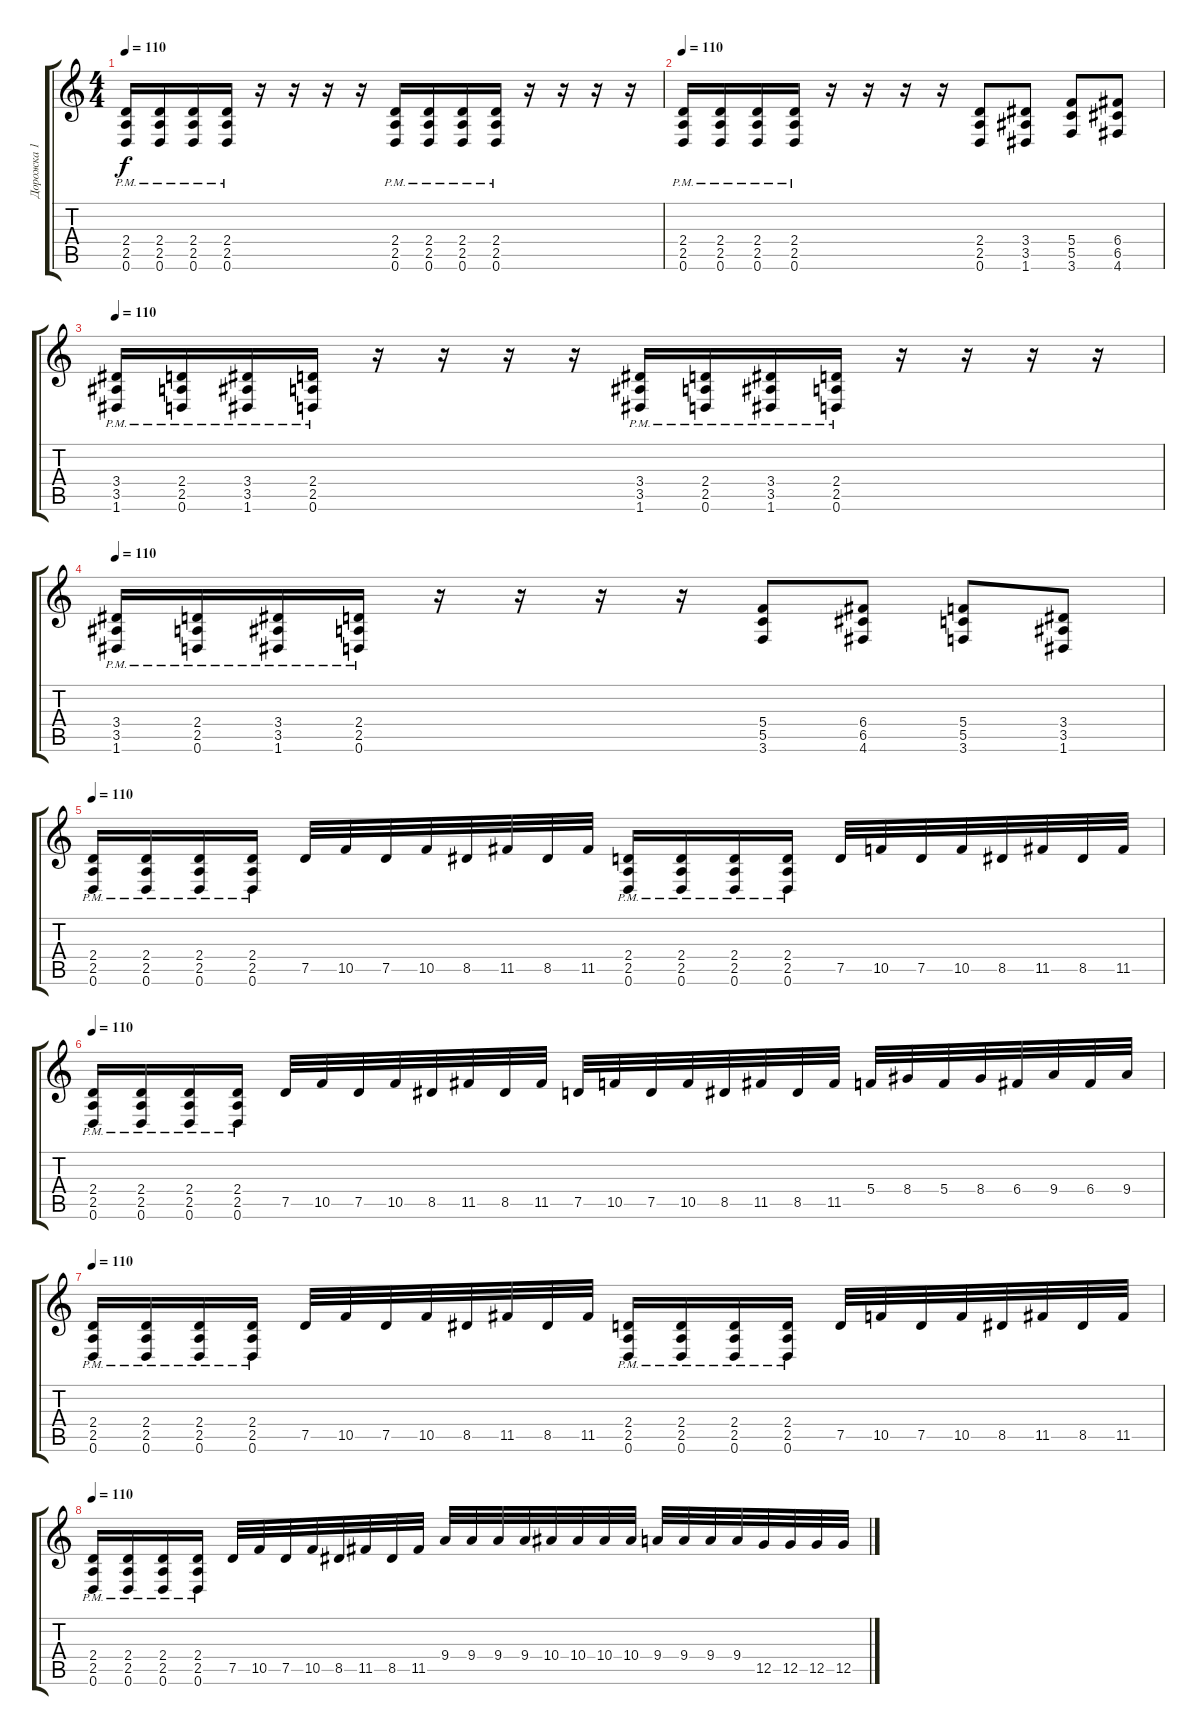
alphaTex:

\track ("Дорожка 1" "Дорожка 1") {instrument distortionguitar}
\staff {score tabs}
\tuning (D4 A3 F3 C3 G2 D2) {hide}
\ts (4 4)
\tempo 110
\clef g2
\ks c
(2.4{pm} 2.5{pm} 0.6{pm}).16{dy f} (2.4{pm} 2.5{pm} 0.6{pm}).16 (2.4{pm} 2.5{pm} 0.6{pm}).16 (2.4{pm} 2.5{pm} 0.6{pm}).16 r.16 r.16 r.16 r.16 (2.4{pm} 2.5{pm} 0.6{pm}).16 (2.4{pm} 2.5{pm} 0.6{pm}).16 (2.4{pm} 2.5{pm} 0.6{pm}).16 (2.4{pm} 2.5{pm} 0.6{pm}).16 r.16 r.16 r.16 r.16 |
\tempo 110
(2.4{pm} 2.5{pm} 0.6{pm}).16 (2.4{pm} 2.5{pm} 0.6{pm}).16 (2.4{pm} 2.5{pm} 0.6{pm}).16 (2.4{pm} 2.5{pm} 0.6{pm}).16 r.16 r.16 r.16 r.16 (2.4 2.5 0.6).8 (3.4 3.5 1.6).8 (5.4 5.5 3.6).8 (6.4 6.5 4.6).8 |
\tempo 110
(3.4{pm} 3.5{pm} 1.6{pm}).16 (2.4{pm} 2.5{pm} 0.6{pm}).16 (3.4{pm} 3.5{pm} 1.6{pm}).16 (2.4{pm} 2.5{pm} 0.6{pm}).16 r.16 r.16 r.16 r.16 (3.4{pm} 3.5{pm} 1.6{pm}).16 (2.4{pm} 2.5{pm} 0.6{pm}).16 (3.4{pm} 3.5{pm} 1.6{pm}).16 (2.4{pm} 2.5{pm} 0.6{pm}).16 r.16 r.16 r.16 r.16 |
\tempo 110
(3.4{pm} 3.5{pm} 1.6{pm}).16 (2.4{pm} 2.5{pm} 0.6{pm}).16 (3.4{pm} 3.5{pm} 1.6{pm}).16 (2.4{pm} 2.5{pm} 0.6{pm}).16 r.16 r.16 r.16 r.16 (5.4 5.5 3.6).8 (6.4 6.5 4.6).8 (5.4 5.5 3.6).8 (3.4 3.5 1.6).8 |
\tempo 110
(2.4{pm} 2.5{pm} 0.6{pm}).16 (2.4{pm} 2.5{pm} 0.6{pm}).16 (2.4{pm} 2.5{pm} 0.6{pm}).16 (2.4{pm} 2.5{pm} 0.6{pm}).16 7.5.32 10.5.32 7.5.32 10.5.32 8.5.32 11.5.32 8.5.32 11.5.32 (2.4{pm} 2.5{pm} 0.6{pm}).16 (2.4{pm} 2.5{pm} 0.6{pm}).16 (2.4{pm} 2.5{pm} 0.6{pm}).16 (2.4{pm} 2.5{pm} 0.6{pm}).16 7.5.32 10.5.32 7.5.32 10.5.32 8.5.32 11.5.32 8.5.32 11.5.32 |
\tempo 110
(2.4{pm} 2.5{pm} 0.6{pm}).16 (2.4{pm} 2.5{pm} 0.6{pm}).16 (2.4{pm} 2.5{pm} 0.6{pm}).16 (2.4{pm} 2.5{pm} 0.6{pm}).16 7.5.32 10.5.32 7.5.32 10.5.32 8.5.32 11.5.32 8.5.32 11.5.32 7.5.32 10.5.32 7.5.32 10.5.32 8.5.32 11.5.32 8.5.32 11.5.32 5.4.32 8.4.32 5.4.32 8.4.32 6.4.32 9.4.32 6.4.32 9.4.32 |
\tempo 110
(2.4{pm} 2.5{pm} 0.6{pm}).16 (2.4{pm} 2.5{pm} 0.6{pm}).16 (2.4{pm} 2.5{pm} 0.6{pm}).16 (2.4{pm} 2.5{pm} 0.6{pm}).16 7.5.32 10.5.32 7.5.32 10.5.32 8.5.32 11.5.32 8.5.32 11.5.32 (2.4{pm} 2.5{pm} 0.6{pm}).16 (2.4{pm} 2.5{pm} 0.6{pm}).16 (2.4{pm} 2.5{pm} 0.6{pm}).16 (2.4{pm} 2.5{pm} 0.6{pm}).16 7.5.32 10.5.32 7.5.32 10.5.32 8.5.32 11.5.32 8.5.32 11.5.32 |
\tempo 110
(2.4{pm} 2.5{pm} 0.6{pm}).16 (2.4{pm} 2.5{pm} 0.6{pm}).16 (2.4{pm} 2.5{pm} 0.6{pm}).16 (2.4{pm} 2.5{pm} 0.6{pm}).16 7.5.32 10.5.32 7.5.32 10.5.32 8.5.32 11.5.32 8.5.32 11.5.32 9.4.32 9.4.32 9.4.32 9.4.32 10.4.32 10.4.32 10.4.32 10.4.32 9.4.32 9.4.32 9.4.32 9.4.32 12.5.32 12.5.32 12.5.32 12.5.32
